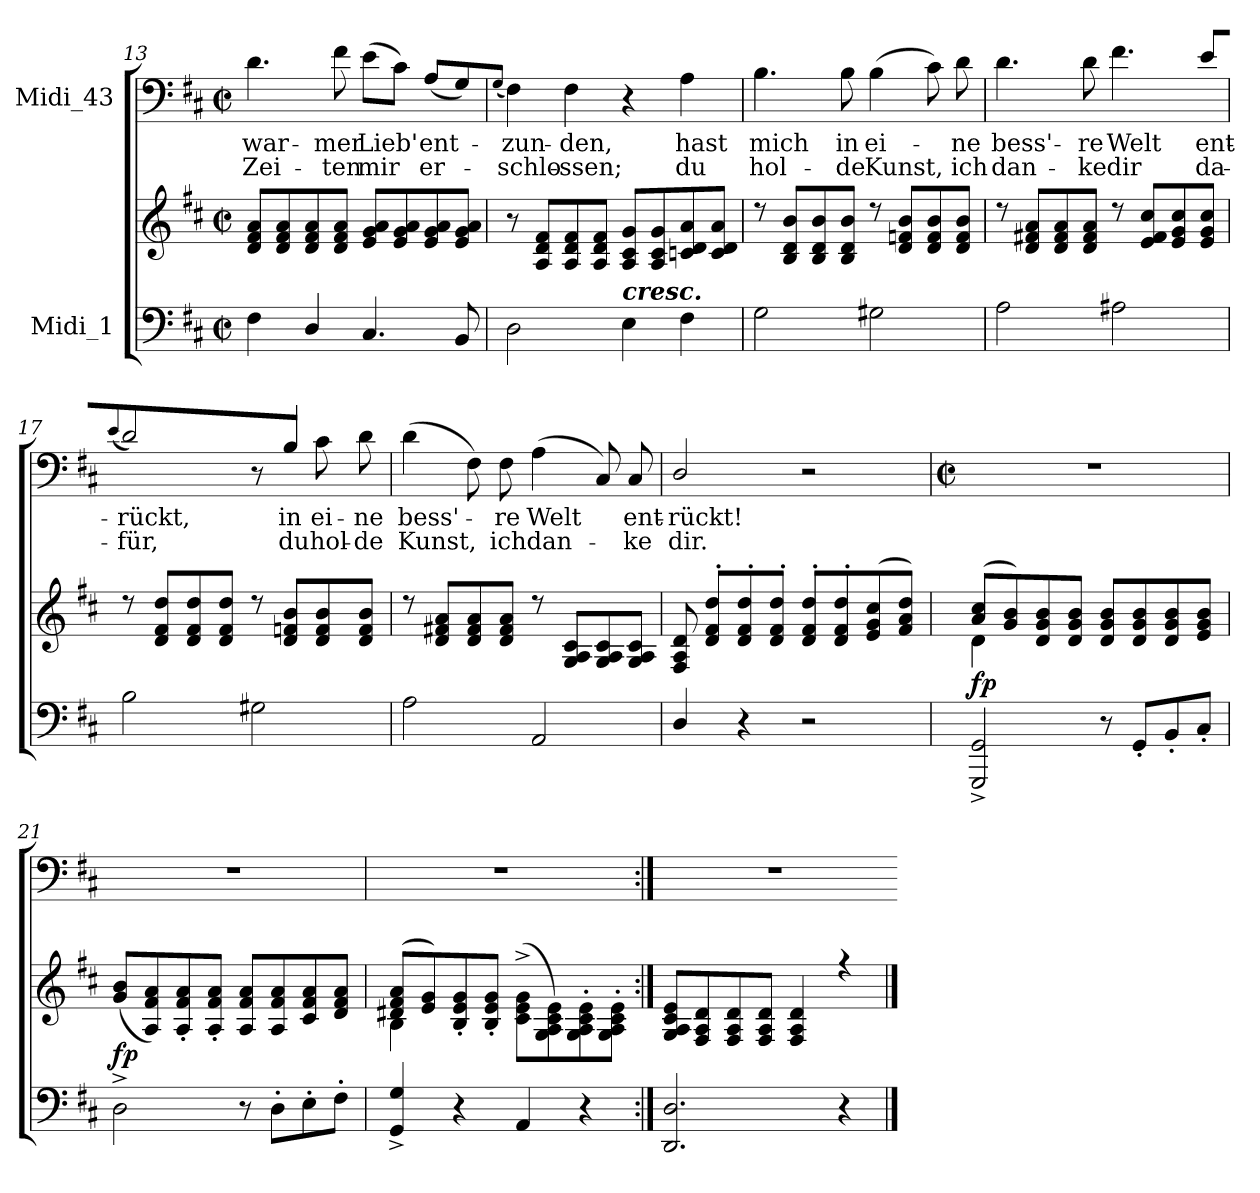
**kern	**kern	**dynam	**kern	**text	**text
*part2	*part2	*part2	*part1	*part1	*part1
*staff3	*staff2	*staff2/3	*staff1	*staff1	*staff1
*I"Midi_1	*	*	*I"Midi_43	*	*
*clefF4	*clefG2	*	*clefF4	*	*
*k[f#c#]	*k[f#c#]	*	*k[f#c#]	*	*
*D:	*D:	*	*D:	*	*
*M2/2	*M2/2	*	*M2/2	*	*
*met(c|)	*met(c|)	*	*met(c|)	*	*
=13	=13	=13	=13	=13	=13
!	!	!	!	!LO:LY:b	!LO:LY:b
4F#	8d 8f# 8aL	.	4.d	war-	-Zei-
.	8d 8f# 8a	.	.	.	.
4D/	8d 8f# 8a	.	.	.	.
!	!	!	!	!LO:LY:b	!LO:LY:b
.	8d 8f# 8aJ	.	8f#	-mer	ten
!	!	!	!	!LO:LY:b	!LO:LY:b
4.C#	8e 8g 8aL	.	(>8eL	Lieb'	mir
.	8e 8g 8a	.	8c#J)	.	.
!	!	!	!	!LO:LY:b	!LO:LY:b
.	8e 8g 8a	.	(>8AL	ent-	er-
8BB	8e 8g 8aJ	.	8G)	.	.
=14	=14	=14	=14	=14	=14
.	.	.	(>8qqG/J	.	.
!	!	!	!	!LO:LY:b	!LO:LY:b
2D	8r	.	4F#)	zun-	-schlo-
.	8A 8d 8f#L	.	.	.	.
!	!	!	!	!LO:LY:b	!LO:LY:b
.	8A 8d 8f#	.	4F#	-den,	ssen;
.	8A 8d 8f#J	.	.	.	.
!LO:TX:a:Bi:t=cresc.	!	!	!	!	!
4E	8A 8c# 8gL	.	4r	.	.
.	8A 8c# 8g	.	.	.	.
!	!	!	!	!LO:LY:b	!LO:LY:b
4F#	8cn 8d 8a	.	4A	hast	du
.	8c 8d 8aJ	.	.	.	.
!!LO:LB:g=z
=15	=15	=15	=15	=15	=15
*	*^	*	*	*	*
!	!	!	!	!	!LO:LY:b	!LO:LY:b
2G	8r	1ryy	.	4.B\	mich	hol-
.	8B 8d 8bL	.	.	.	.	.
.	8B 8d 8b	.	.	.	.	.
!	!	!	!	!	!LO:LY:b	!LO:LY:b
.	8B 8d 8bJ	.	.	8B\	-in	de
!	!	!	!	!	!LO:LY:b	!LO:LY:b
2G#X	8r	.	.	(>4B\	ei-	Kunst,
.	8d 8fn 8bL	.	.	.	.	.
.	8d 8f 8b	.	.	8c#)	.	.
!	!	!	!	!	!LO:LY:b	!LO:LY:b
.	8d 8f 8bJ	.	.	8d	ne	ich
=16	=16	=16	=16	=16	=16	=16
!	!	!	!	!	!LO:LY:b	!LO:LY:b
2A	8r	1ryy	.	4.d	bess'-	-dan-
.	8d 8f#X 8aL	.	.	.	.	.
.	8d 8f# 8a	.	.	.	.	.
!	!	!	!	!	!LO:LY:b	!LO:LY:b
.	8d 8f# 8aJ	.	.	8d	-re	ke
!	!	!	!	!	!LO:LY:b	!LO:LY:b
2A#X	8r	.	.	4.f#	Welt	dir
.	8e 8f# 8cc#L	.	.	.	.	.
.	8e 8g 8cc#	.	.	.	.	.
!	!	!	!	!	!LO:LY:b	!LO:LY:b
.	8e 8g 8cc#J	.	.	8eL	ent-	-da-
=17	=17	=17	=17	=17	=17	=17
.	.	.	.	(>4qqe/	.	.
!	!	!	!	!	!LO:LY:b	!LO:LY:b
2B	8r	1ryy	.	2d)	-rückt,	für,
.	8d 8f# 8ddL	.	.	.	.	.
.	8d 8f# 8dd	.	.	.	.	.
.	8d 8f# 8ddJ	.	.	.	.	.
2G#X	8r	.	.	8r	.	.
!	!	!	!	!	!LO:LY:b	!LO:LY:b
.	8d 8fn 8bL	.	.	8B\J	in	du
!	!	!	!	!	!LO:LY:b	!LO:LY:b
.	8d 8f 8b	.	.	8c#\	ei-	-hol-
!	!	!	!	!	!LO:LY:b	!LO:LY:b
.	8d 8f 8bJ	.	.	8d	-ne	de
=18	=18	=18	=18	=18	=18	=18
!	!	!	!	!	!LO:LY:b	!LO:LY:b
2A	8r	1ryy	.	(>4d	bess'-	Kunst,
.	8d 8f#X 8aL	.	.	.	.	.
.	8d 8f# 8a	.	.	8F#)	.	.
!	!	!	!	!	!LO:LY:b	!LO:LY:b
.	8d 8f# 8aJ	.	.	8F#	re	ich
!	!	!	!	!	!LO:LY:b	!LO:LY:b
2AA	8r	.	.	(4A	Welt	dan-
.	8G 8A 8c#L	.	.	.	.	.
.	8G 8A 8c#	.	.	8C#)	.	.
!	!	!	!	!	!LO:LY:b	!LO:LY:b
.	8G 8A 8c#J	.	.	8C#	ent-	-ke
=19	=19	=19	=19	=19	=19	=19
!	!	!	!	!	!LO:LY:b	!LO:LY:b
4D/	8F# 8A 8d	1ryy	.	2D/	rückt!	dir.
.	8d' 8f#' 8dd'L	.	.	.	.	.
4r	8d' 8f#' 8dd'	.	.	.	.	.
.	8d' 8f#' 8dd'J	.	.	.	.	.
2r	8d' 8f#' 8dd'L	.	.	2r	.	.
.	8d' 8f#' 8dd'	.	.	.	.	.
.	(<8e 8g 8cc#	.	.	.	.	.
.	8f# 8a 8ddJ)	.	.	.	.	.
!!LO:LB:g=z
=20	=20	=20	=20	=20	=20	=20
*	*	*	*	*M2/2	*	*
*	*	*	*	*met(c|)	*	*
!	!	!	!LO:DY:b	!	!	!
2GGG^ 2GG^	(<8a 8cc#L	4d\	fp	1r	.	.
.	8g 8b)	.	.	.	.	.
.	8d 8g 8b	4ryy	.	.	.	.
.	8d 8g 8bJ	.	.	.	.	.
8r	8d 8g 8bL	2ryy	.	.	.	.
8GG'L	8d 8g 8b	.	.	.	.	.
8BB'	8d 8g 8b	.	.	.	.	.
8C#'J	8e 8g 8bJ	.	.	.	.	.
=21	=21	=21	=21	=21	=21	=21
!	!	!	!LO:DY:b	!	!	!
2D^	(8g 8bL	2ryy	fp	1r	.	.
.	8A 8f# 8a)	.	.	.	.	.
.	8A' 8f#' 8a'	.	.	.	.	.
.	8A' 8f#' 8a'J	.	.	.	.	.
8r	8A 8f# 8aL	2ryy	.	.	.	.
8D'L	8A 8f# 8a	.	.	.	.	.
8E'	8c# 8f# 8a	.	.	.	.	.
8F#'J	8d 8f# 8aJ	.	.	.	.	.
=22	=22	=22	=22	=22	=22	=22
4GG^ 4G^	(<8d#X 8f# 8aL	4B\	.	1r	.	.
.	8e 8g)	.	.	.	.	.
4r	8B' 8e' 8g'	2.ryy	.	.	.	.
.	8B' 8e' 8g'J	.	.	.	.	.
4AA	(<8c#/^ 8e/^ 8g/^L	.	.	.	.	.
.	8G\ 8A\ 8c#\ 8e\)	.	.	.	.	.
4r	8G\' 8A\' 8c#\' 8e\'	.	.	.	.	.
.	8G\' 8A\' 8c#\' 8e\'J	.	.	.	.	.
=23:|!	=23:|!	=23:|!	=23:|!	=23:|!	=23:|!	=23:|!
2.DD 2.D	8G 8A 8c# 8eL	1ryy	.	1r	.	.
.	8F# 8A 8d	.	.	.	.	.
.	8F# 8A 8d	.	.	.	.	.
.	8F# 8A 8dJ	.	.	.	.	.
.	4F# 4A 4d	.	.	.	.	.
4r	4r	.	.	.	.	.
*	*v	*v	*	*	*	*
==	==	=	=	=	=
*-	*-	*-	*-	*-	*-
